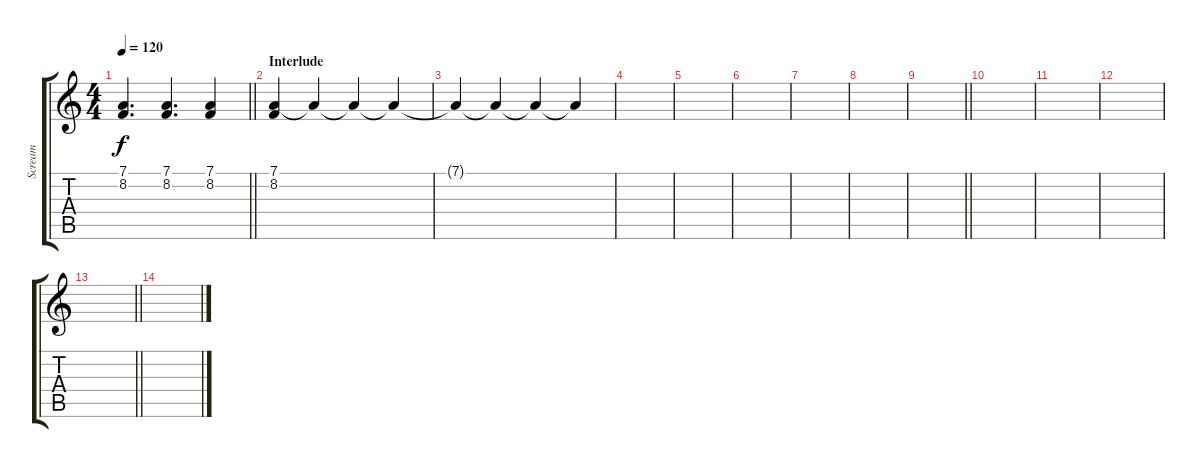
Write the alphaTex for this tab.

\track ("Scream" "Scream") {instrument englishhorn}
\staff {score tabs}
\tuning (D4 A3 F3 C3 G2 D2) {hide}
\ts (4 4)
\tempo 120
\clef g2
\barLineRight lightlight
\ks c
(7.1 8.2).4{d dy f} (7.1 8.2).4{d} (7.1 8.2).4 |
\section ("" "Interlude")
(7.1 8.2).4 7.1{t}.4{volume 13} 7.1{t}.4{volume 12} 7.1{t}.4{volume 11} |
7.1{t}.4{volume 10} 7.1{t}.4{volume 8} 7.1{t}.4{volume 6} 7.1{t}.4{volume 4} |
|
|
|
|
|
\barLineRight lightlight
|
\section ("" "")
|
|
|
\barLineRight lightlight
|
\section ("" "")
